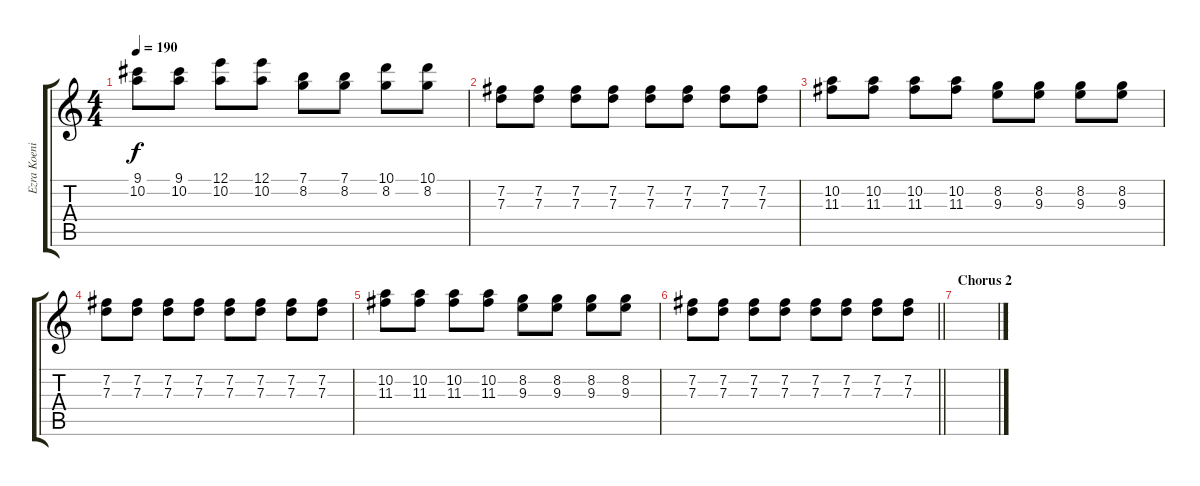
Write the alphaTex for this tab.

\track ("Ezra Koenig - Rhythm Guitar" "Ezra Koeni") {instrument electricguitarclean}
\staff {score tabs}
\tuning (E4 B3 G3 D3 A2 E2) {hide}
\ts (4 4)
\tempo 190
\clef g2
\ks c
(9.1 10.2).8{dy f} (9.1 10.2).8 (12.1 10.2).8 (12.1 10.2).8 (7.1 8.2).8 (7.1 8.2).8 (10.1 8.2).8 (10.1 8.2).8 |
(7.2 7.3).8 (7.2 7.3).8 (7.2 7.3).8 (7.2 7.3).8 (7.2 7.3).8 (7.2 7.3).8 (7.2 7.3).8 (7.2 7.3).8 |
(10.2 11.3).8 (10.2 11.3).8 (10.2 11.3).8 (10.2 11.3).8 (8.2 9.3).8 (8.2 9.3).8 (8.2 9.3).8 (8.2 9.3).8 |
(7.2 7.3).8 (7.2 7.3).8 (7.2 7.3).8 (7.2 7.3).8 (7.2 7.3).8 (7.2 7.3).8 (7.2 7.3).8 (7.2 7.3).8 |
(10.2 11.3).8 (10.2 11.3).8 (10.2 11.3).8 (10.2 11.3).8 (8.2 9.3).8 (8.2 9.3).8 (8.2 9.3).8 (8.2 9.3).8 |
\barLineRight lightlight
(7.2 7.3).8 (7.2 7.3).8 (7.2 7.3).8 (7.2 7.3).8 (7.2 7.3).8 (7.2 7.3).8 (7.2 7.3).8 (7.2 7.3).8 |
\section ("" "Chorus 2")
